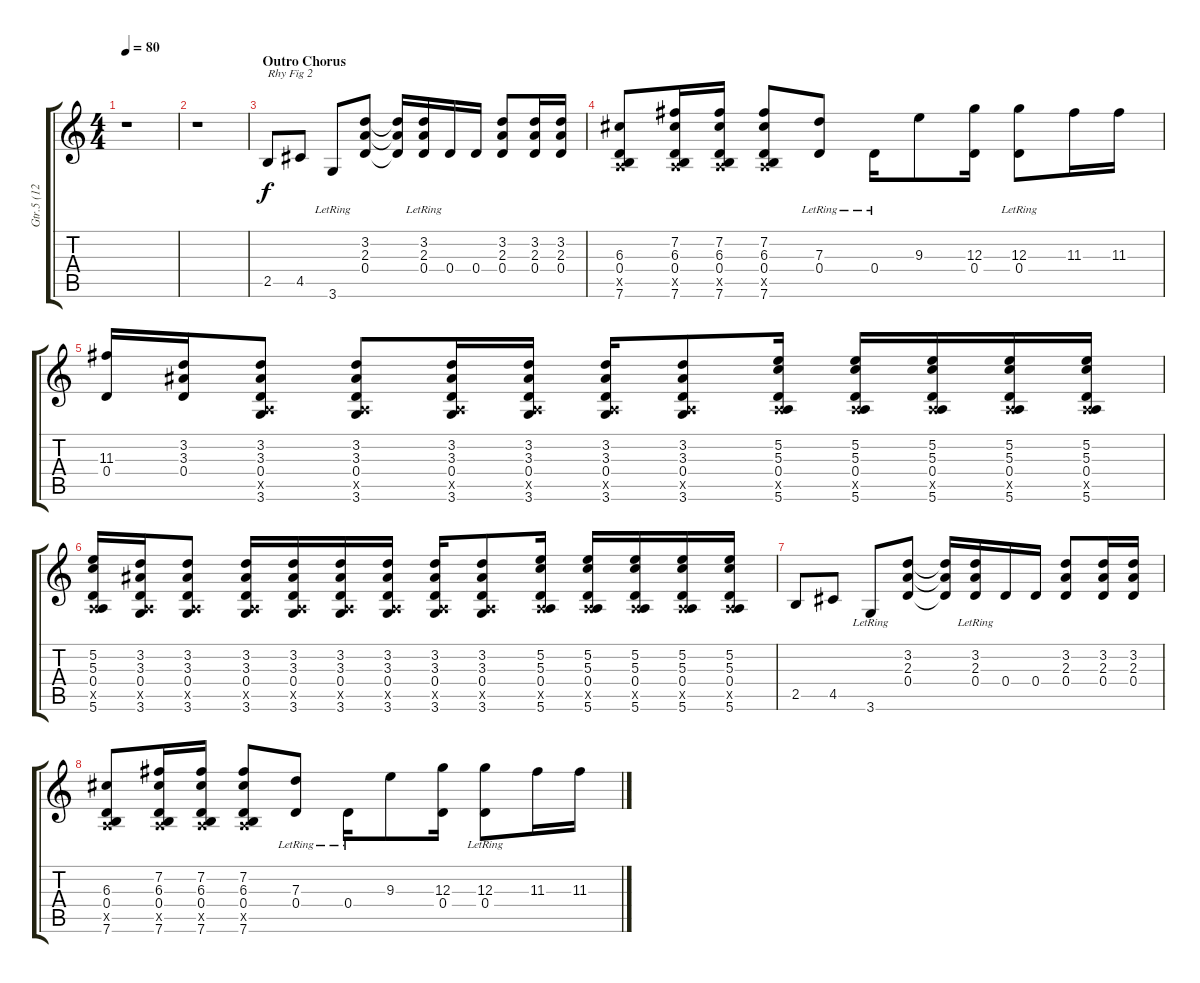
\track ("Gtr.5 (12 str. elec.)" "Gtr.5 (12 ") {instrument electricguitarjazz}
\staff {score tabs}
\tuning (E4 B3 G3 D3 A2 E2) {hide}
\ts (4 4)
\tempo 80
\clef g2
\ks c
r.1{dy f} |
r.1 |
\section ("" "Outro Chorus")
2.5.8{txt "Rhy Fig 2"} 4.5.8 3.6{lr}.8 (3.2 2.3 0.4).8 (3.2{t} 2.3{t} 0.4{t}).16 (3.2{lr} 2.3{lr} 0.4).16 0.4.16 0.4.16 (3.2 2.3 0.4).8 (3.2 2.3 0.4).16 (3.2 2.3 0.4).16 |
(6.3 0.4 0.5{x} 7.6).8 (7.2 6.3 0.4 0.5{x} 7.6).16 (7.2 6.3 0.4 0.5{x} 7.6).16 (7.2 6.3 0.4 0.5{x} 7.6).8 (7.3{lr} 0.4).8 0.4{lr}.16 9.3.8 (12.3 0.4).16 (12.3 0.4{lr}).8 11.3.16 11.3.16 |
(11.3 0.4).16 (3.2 3.3 0.4).16 (3.2 3.3 0.4 0.5{x} 3.6).8 (3.2 3.3 0.4 0.5{x} 3.6).8 (3.2 3.3 0.4 0.5{x} 3.6).16 (3.2 3.3 0.4 0.5{x} 3.6).16 (3.2 3.3 0.4 0.5{x} 3.6).16 (3.2 3.3 0.4 0.5{x} 3.6).8 (5.2 5.3 0.4 0.5{x} 5.6).16 (5.2 5.3 0.4 0.5{x} 5.6).16 (5.2 5.3 0.4 0.5{x} 5.6).16 (5.2 5.3 0.4 0.5{x} 5.6).16 (5.2 5.3 0.4 0.5{x} 5.6).16 |
(5.2 5.3 0.4 0.5{x} 5.6).16 (3.2 3.3 0.4 0.5{x} 3.6).16 (3.2 3.3 0.4 0.5{x} 3.6).8 (3.2 3.3 0.4 0.5{x} 3.6).16 (3.2 3.3 0.4 0.5{x} 3.6).16 (3.2 3.3 0.4 0.5{x} 3.6).16 (3.2 3.3 0.4 0.5{x} 3.6).16 (3.2 3.3 0.4 0.5{x} 3.6).16 (3.2 3.3 0.4 0.5{x} 3.6).8 (5.2 5.3 0.4 0.5{x} 5.6).16 (5.2 5.3 0.4 0.5{x} 5.6).16 (5.2 5.3 0.4 0.5{x} 5.6).16 (5.2 5.3 0.4 0.5{x} 5.6).16 (5.2 5.3 0.4 0.5{x} 5.6).16 |
2.5.8 4.5.8 3.6{lr}.8 (3.2 2.3 0.4).8 (3.2{t} 2.3{t} 0.4{t}).16 (3.2{lr} 2.3{lr} 0.4).16 0.4.16 0.4.16 (3.2 2.3 0.4).8 (3.2 2.3 0.4).16 (3.2 2.3 0.4).16 |
(6.3 0.4 0.5{x} 7.6).8 (7.2 6.3 0.4 0.5{x} 7.6).16 (7.2 6.3 0.4 0.5{x} 7.6).16 (7.2 6.3 0.4 0.5{x} 7.6).8 (7.3{lr} 0.4).8 0.4{lr}.16 9.3.8 (12.3 0.4).16 (12.3 0.4{lr}).8 11.3.16 11.3.16
